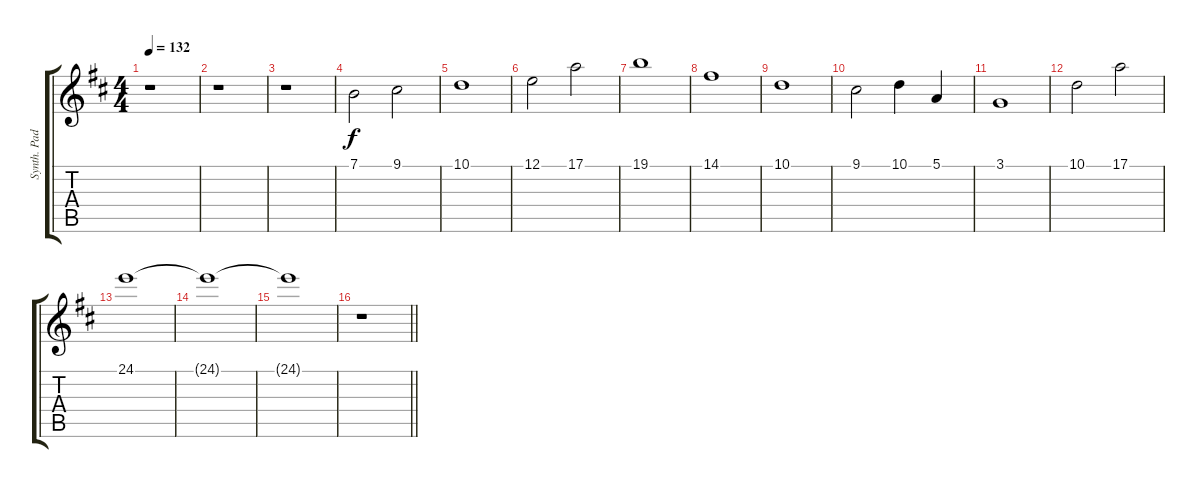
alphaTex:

\track ("Synth. Pad II" "Synth. Pad") {instrument lead2sawtooth}
\staff {score tabs}
\tuning (E4 B3 G3 D3 A2 E2) {hide}
\ts (4 4)
\tempo 132
\clef g2
\ks d
r.1{dy f} |
r.1 |
r.1 |
7.1.2 9.1.2 |
10.1.1 |
12.1.2 17.1.2 |
19.1.1 |
14.1.1 |
10.1.1 |
9.1.2 10.1.4 5.1.4 |
3.1.1 |
10.1.2 17.1.2 |
24.1.1 |
24.1{t}.1 |
24.1{t}.1 |
\barLineRight lightlight
r.1
